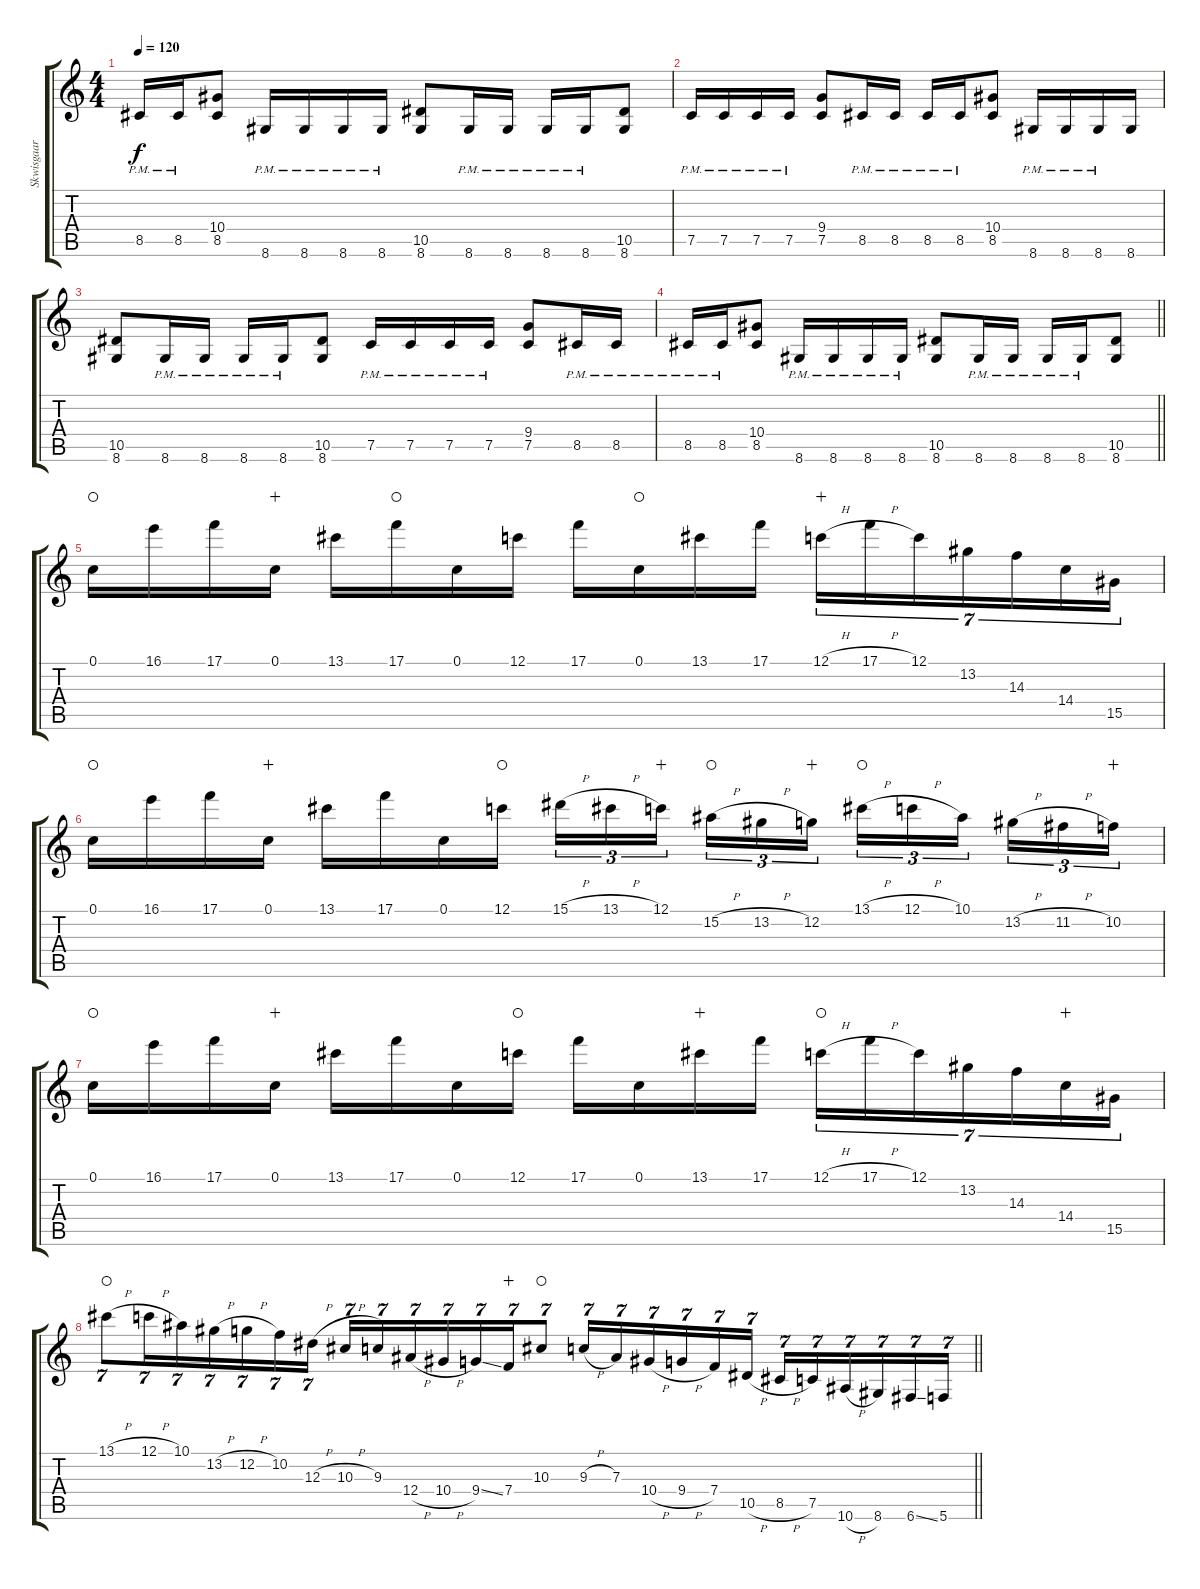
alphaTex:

\track ("Skwisgaar" "Skwisgaar") {instrument distortionguitar}
\staff {score tabs}
\tuning (C4 G3 Eb3 Bb2 F2 C2) {hide}
\ts (4 4)
\tempo 120
\clef g2
\ks c
8.5{pm}.16{dy f} 8.5{pm}.16 (10.4 8.5).8 8.6{pm}.16 8.6{pm}.16 8.6{pm}.16 8.6{pm}.16 (10.5 8.6).8 8.6{pm}.16 8.6{pm}.16 8.6{pm}.16 8.6{pm}.16 (10.5 8.6).8 |
7.5{pm}.16 7.5{pm}.16 7.5{pm}.16 7.5{pm}.16 (9.4 7.5).8 8.5{pm}.16 8.5{pm}.16 8.5{pm}.16 8.5{pm}.16 (10.4 8.5).8 8.6{pm}.16 8.6{pm}.16 8.6{pm}.16 8.6.16 |
(10.5 8.6).8 8.6{pm}.16 8.6{pm}.16 8.6{pm}.16 8.6{pm}.16 (10.5 8.6).8 7.5{pm}.16 7.5{pm}.16 7.5{pm}.16 7.5{pm}.16 (9.4 7.5).8 8.5{pm}.16 8.5{pm}.16 |
\barLineRight lightlight
8.5{pm}.16 8.5{pm}.16 (10.4 8.5).8 8.6{pm}.16 8.6{pm}.16 8.6{pm}.16 8.6{pm}.16 (10.5 8.6).8 8.6{pm}.16 8.6{pm}.16 8.6{pm}.16 8.6{pm}.16 (10.5 8.6).8 |
0.1.16{waho} 16.1.16 17.1.16 0.1.16{wahc} 13.1.16 17.1.16{waho} 0.1.16 12.1.16 17.1.16 0.1.16{waho} 13.1.16 17.1.16 12.1{h}.16{tu (7 4) wahc} 17.1{h}.16{tu (7 4)} 12.1.16{tu (7 4)} 13.2.16{tu (7 4)} 14.3.16{tu (7 4)} 14.4.16{tu (7 4)} 15.5.16{tu (7 4)} |
0.1.16{waho} 16.1.16 17.1.16 0.1.16{wahc} 13.1.16 17.1.16 0.1.16 12.1.16{waho} 15.1{h}.16{tu (3 2)} 13.1{h}.16{tu (3 2)} 12.1.16{tu (3 2) wahc beam splitsecondary} 15.2{h}.16{tu (3 2) waho} 13.2{h}.16{tu (3 2)} 12.2.16{tu (3 2) wahc} 13.1{h}.16{tu (3 2) waho} 12.1{h}.16{tu (3 2)} 10.1.16{tu (3 2) beam splitsecondary} 13.2{h}.16{tu (3 2)} 11.2{h}.16{tu (3 2)} 10.2.16{tu (3 2) wahc} |
0.1.16{waho} 16.1.16 17.1.16 0.1.16{wahc} 13.1.16 17.1.16 0.1.16 12.1.16{waho} 17.1.16 0.1.16 13.1.16{wahc} 17.1.16 12.1{h}.16{tu (7 4) waho} 17.1{h}.16{tu (7 4)} 12.1.16{tu (7 4)} 13.2.16{tu (7 4)} 14.3.16{tu (7 4)} 14.4.16{tu (7 4) wahc} 15.5.16{tu (7 4)} |
\barLineRight lightlight
13.1{h}.8{tu (7 4) waho} 12.1{h}.16{tu (7 4)} 10.1.16{tu (7 4)} 13.2{h}.16{tu (7 4)} 12.2{h}.16{tu (7 4)} 10.2.16{tu (7 4)} 12.3{h}.16{tu (7 4)} 10.3{h}.16{tu (7 4)} 9.3.16{tu (7 4)} 12.4{h}.16{tu (7 4)} 10.4{h}.16{tu (7 4)} 9.4{ss}.16{tu (7 4)} 7.4.16{tu (7 4) wahc} 10.3.8{tu (7 4) waho} 9.3{h}.16{tu (7 4)} 7.3.16{tu (7 4)} 10.4{h}.16{tu (7 4)} 9.4{h}.16{tu (7 4)} 7.4.16{tu (7 4)} 10.5{h}.16{tu (7 4)} 8.5{h}.16{tu (7 4)} 7.5.16{tu (7 4)} 10.6{h}.16{tu (7 4)} 8.6.16{tu (7 4)} 6.6{ss}.16{tu (7 4)} 5.6.16{tu (7 4)}
